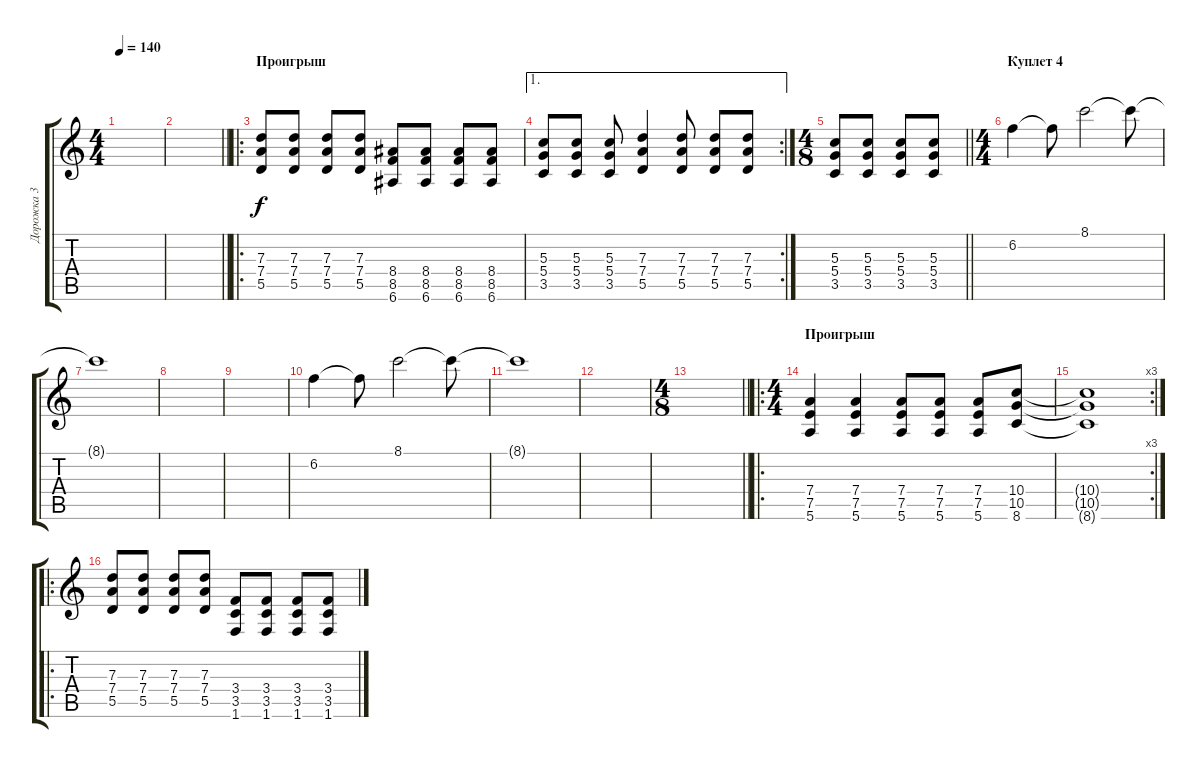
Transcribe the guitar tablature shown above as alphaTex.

\track ("Дорожка 3" "Дорожка 3") {instrument distortionguitar}
\staff {score tabs}
\tuning (E4 B3 G3 D3 A2 E2) {hide}
\ts (4 4)
\tempo 140
\clef g2
\ks c
|
\barLineRight lightlight
|
\ro
\section ("" "Проигрыш")
(7.3 7.4 5.5).8 (7.3 7.4 5.5).8 (7.3 7.4 5.5).8 (7.3 7.4 5.5).8 (8.4 8.5 6.6).8 (8.4 8.5 6.6).8 (8.4 8.5 6.6).8 (8.4 8.5 6.6).8 |
\ae 1
\rc 2
(5.3 5.4 3.5).8 (5.3 5.4 3.5).8 (5.3 5.4 3.5).8 (7.3 7.4 5.5).4 (7.3 7.4 5.5).8 (7.3 7.4 5.5).8 (7.3 7.4 5.5).8 |
\ts (4 8)
\barLineRight lightlight
(5.3 5.4 3.5).8 (5.3 5.4 3.5).8 (5.3 5.4 3.5).8 (5.3 5.4 3.5).8 |
\ts (4 4)
\section ("" "Куплет 4")
6.2.4 6.2{t}.8 8.1.2 8.1{t}.8 |
8.1{t}.1 |
|
|
6.2.4 6.2{t}.8 8.1.2 8.1{t}.8 |
8.1{t}.1 |
|
\ts (4 8)
\barLineRight lightlight
|
\ro
\ts (4 4)
\section ("" "Проигрыш")
(7.4 7.5 5.6).4 (7.4 7.5 5.6).4 (7.4 7.5 5.6).8 (7.4 7.5 5.6).8 (7.4 7.5 5.6).8 (10.4 10.5 8.6).8 |
\rc 3
(10.4{t} 10.5{t} 8.6{t}).1 |
\ro
(7.3 7.4 5.5).8 (7.3 7.4 5.5).8 (7.3 7.4 5.5).8 (7.3 7.4 5.5).8 (3.4 3.5 1.6).8 (3.4 3.5 1.6).8 (3.4 3.5 1.6).8 (3.4 3.5 1.6).8
